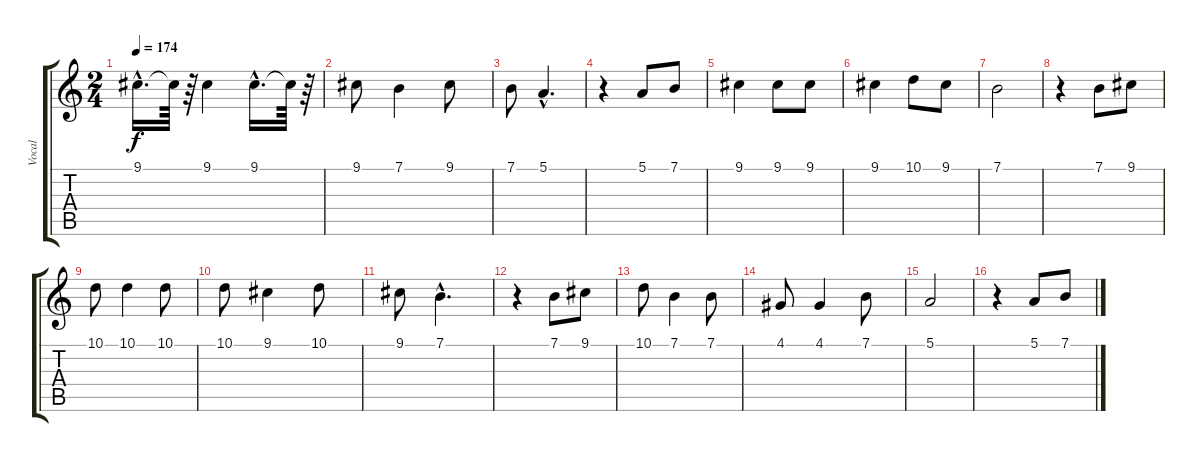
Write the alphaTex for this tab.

\track ("Vocal" "Vocal") {instrument clarinet}
\staff {score tabs}
\tuning (E4 B3 G3 D3 A2 E2) {hide}
\ts (2 4)
\tempo 174
\clef g2
\ks c
9.1{hac}.16{d dy f} 9.1{t}.64 r.64 9.1.4 9.1{hac}.16{d} 9.1{t}.64 r.64 |
9.1.8 7.1.4 9.1.8 |
7.1.8 5.1{hac}.4{d} |
r.4 5.1.8 7.1.8 |
9.1.4 9.1.8 9.1.8 |
9.1.4 10.1.8 9.1.8 |
7.1.2 |
r.4 7.1.8 9.1.8 |
10.1.8 10.1.4 10.1.8 |
10.1.8 9.1.4 10.1.8 |
9.1.8 7.1{hac}.4{d} |
r.4 7.1.8 9.1.8 |
10.1.8 7.1.4 7.1.8 |
4.1.8 4.1.4 7.1.8 |
5.1.2 |
r.4 5.1.8 7.1.8
